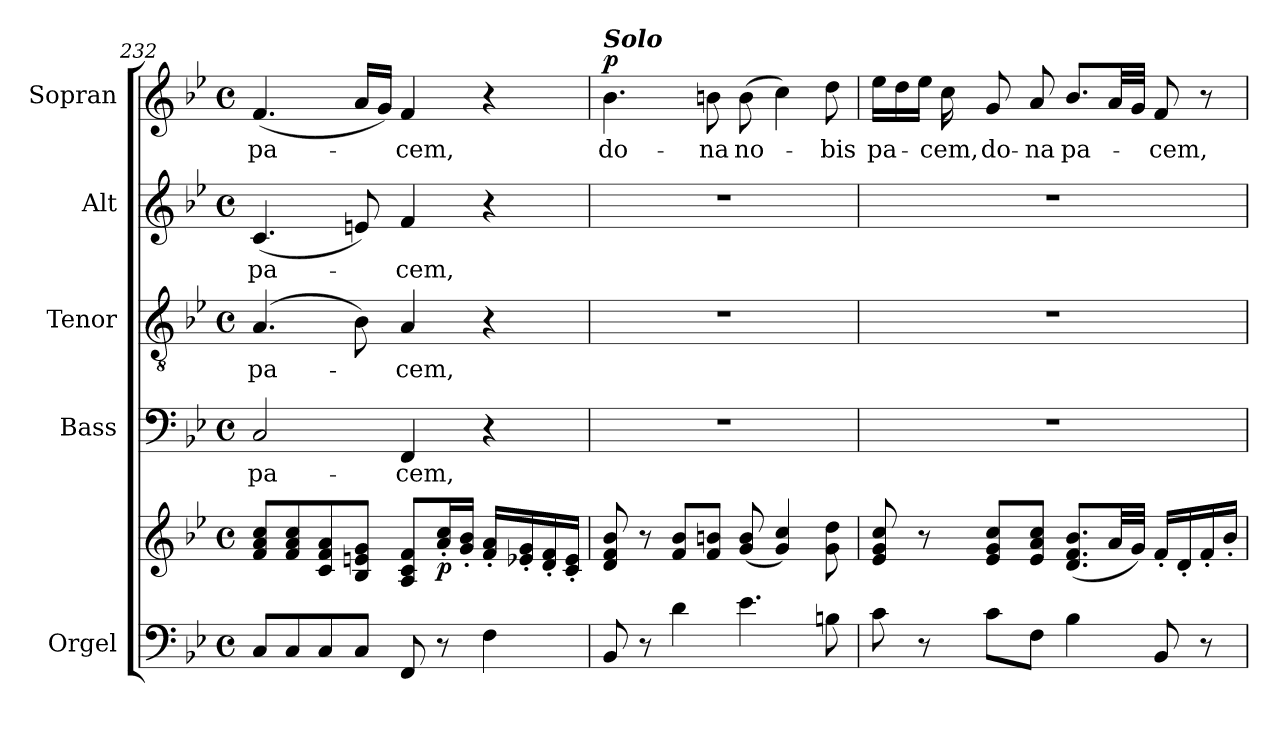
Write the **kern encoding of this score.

**kern	**kern	**dynam	**kern	**text	**kern	**text	**kern	**text	**kern	**text	**dynam
*part5	*part5	*part5	*part4	*part4	*part3	*part3	*part2	*part2	*part1	*part1	*part1
*staff6	*staff5	*staff5/6	*staff4	*staff4	*staff3	*staff3	*staff2	*staff2	*staff1	*staff1	*staff1
*I"Orgel	*	*	*I"Bass	*	*I"Tenor	*	*I"Alt	*	*I"Sopran	*	*
*I'Org.	*	*	*I'B.	*	*I'T.	*	*I'A.	*	*I'S.	*	*
*clefF4	*clefG2	*	*clefF4	*	*clefGv2	*	*clefG2	*	*clefG2	*	*
*k[b-e-]	*k[b-e-]	*	*k[b-e-]	*	*k[b-e-]	*	*k[b-e-]	*	*k[b-e-]	*	*
*B-:	*B-:	*	*B-:	*	*B-:	*	*B-:	*	*B-:	*	*
*M4/4	*M4/4	*	*M4/4	*	*M4/4	*	*M4/4	*	*M4/4	*	*
*met(c)	*met(c)	*	*met(c)	*	*met(c)	*	*met(c)	*	*met(c)	*	*
=232	=232	=232	=232	=232	=232	=232	=232	=232	=232	=232	=232
!	!	!	!	!LO:LY:b	!	!LO:LY:b	!	!LO:LY:b	!	!LO:LY:b	!
8C/L	8f/ 8a/ 8cc/L	.	2C/	pa-	(4.A/	pa-	(<4.c/	pa-	(<4.f/	pa-	.
8C/	8f/ 8a/ 8cc/	.	.	.	.	.	.	.	.	.	.
8C/	8c/ 8f/ 8a/	.	.	.	.	.	.	.	.	.	.
8C/J	8B-/ 8en/ 8g/J	.	.	.	8B-\)	.	8en/)	.	16a/LL	.	.
.	.	.	.	.	.	.	.	.	16g/JJ)	.	.
!	!	!	!	!LO:LY:b	!	!LO:LY:b	!	!LO:LY:b	!	!LO:LY:b	!
8FF/	8A/ 8c/ 8f/L	.	4FF/	-cem,	4A/	-cem,	4f/	-cem,	4f/	-cem,	.
!	!	!LO:DY:b	!	!	!	!	!	!	!	!	!
8r	16a/'< 16cc/'<L	p	.	.	.	.	.	.	.	.	.
.	16g/'< 16b-/'<JJ	.	.	.	.	.	.	.	.	.	.
4F\	16f/'< 16a/'<LL	.	4r	.	4r	.	4r	.	4r	.	.
.	16e-X/'< 16g/'<	.	.	.	.	.	.	.	.	.	.
.	16d/'< 16f/'<	.	.	.	.	.	.	.	.	.	.
.	16c/'< 16e-/'<JJ	.	.	.	.	.	.	.	.	.	.
=233	=233	=233	=233	=233	=233	=233	=233	=233	=233	=233	=233
!	!	!	!	!	!	!	!	!	!LO:TX:a:Bi:t=Solo	!	!
!	!	!	!	!	!	!	!	!	!	!LO:LY:b	!LO:DY:a
8BB-/	8d/ 8f/ 8b-/	.	1r	.	1r	.	1r	.	4.b-\	do-	p
8r	8r	.	.	.	.	.	.	.	.	.	.
4d\	8f/ 8b-/L	.	.	.	.	.	.	.	.	.	.
!	!	!	!	!	!	!	!	!	!	!LO:LY:b	!
.	8f/ 8bn/J	.	.	.	.	.	.	.	8bn\	-na	.
!	!	!	!	!	!	!	!	!	!	!LO:LY:b	!
4.e-\	(<8g/ 8b/	.	.	.	.	.	.	.	(>8b\	no-	.
.	4g/ 4cc/)	.	.	.	.	.	.	.	4cc\)	.	.
!	!	!	!	!	!	!	!	!	!	!LO:LY:b	!
8Bn\	8g\ 8dd\	.	.	.	.	.	.	.	8dd\	-bis	.
!!LO:PB:g=z
=234	=234	=234	=234	=234	=234	=234	=234	=234	=234	=234	=234
!	!	!	!	!	!	!	!	!	!	!LO:LY:b	!
8c\	8e-/ 8g/ 8cc/	.	1r	.	1r	.	1r	.	16ee-\LL	pa-	.
.	.	.	.	.	.	.	.	.	16dd\	.	.
8r	8r	.	.	.	.	.	.	.	16ee-\JJ	.	.
!	!	!	!	!	!	!	!	!	!	!LO:LY:b	!
.	.	.	.	.	.	.	.	.	16cc\	-cem,	.
!	!	!	!	!	!	!	!	!	!	!LO:LY:b	!
8c\L	8e-/ 8g/ 8cc/L	.	.	.	.	.	.	.	8g/	do-	.
!	!	!	!	!	!	!	!	!	!	!LO:LY:b	!
8F\J	8e-/ 8a/ 8cc/J	.	.	.	.	.	.	.	8a/	-na	.
!	!	!	!	!	!	!	!	!	!	!LO:LY:b	!
4B-\	(<8.d/ 8.f/ 8.b-/L	.	.	.	.	.	.	.	8.b-/L	pa-	.
.	32a/LL	.	.	.	.	.	.	.	32a/LL	.	.
.	32g/JJJ)	.	.	.	.	.	.	.	32g/JJJ	.	.
!	!	!	!	!	!	!	!	!	!	!LO:LY:b	!
8BB-/	16f'</LL	.	.	.	.	.	.	.	8f/	-cem,	.
.	16d'</	.	.	.	.	.	.	.	.	.	.
8r	16f'</	.	.	.	.	.	.	.	8r	.	.
.	16b-'</JJ	.	.	.	.	.	.	.	.	.	.
=	=	=	=	=	=	=	=	=	=	=	=
*-	*-	*-	*-	*-	*-	*-	*-	*-	*-	*-	*-
